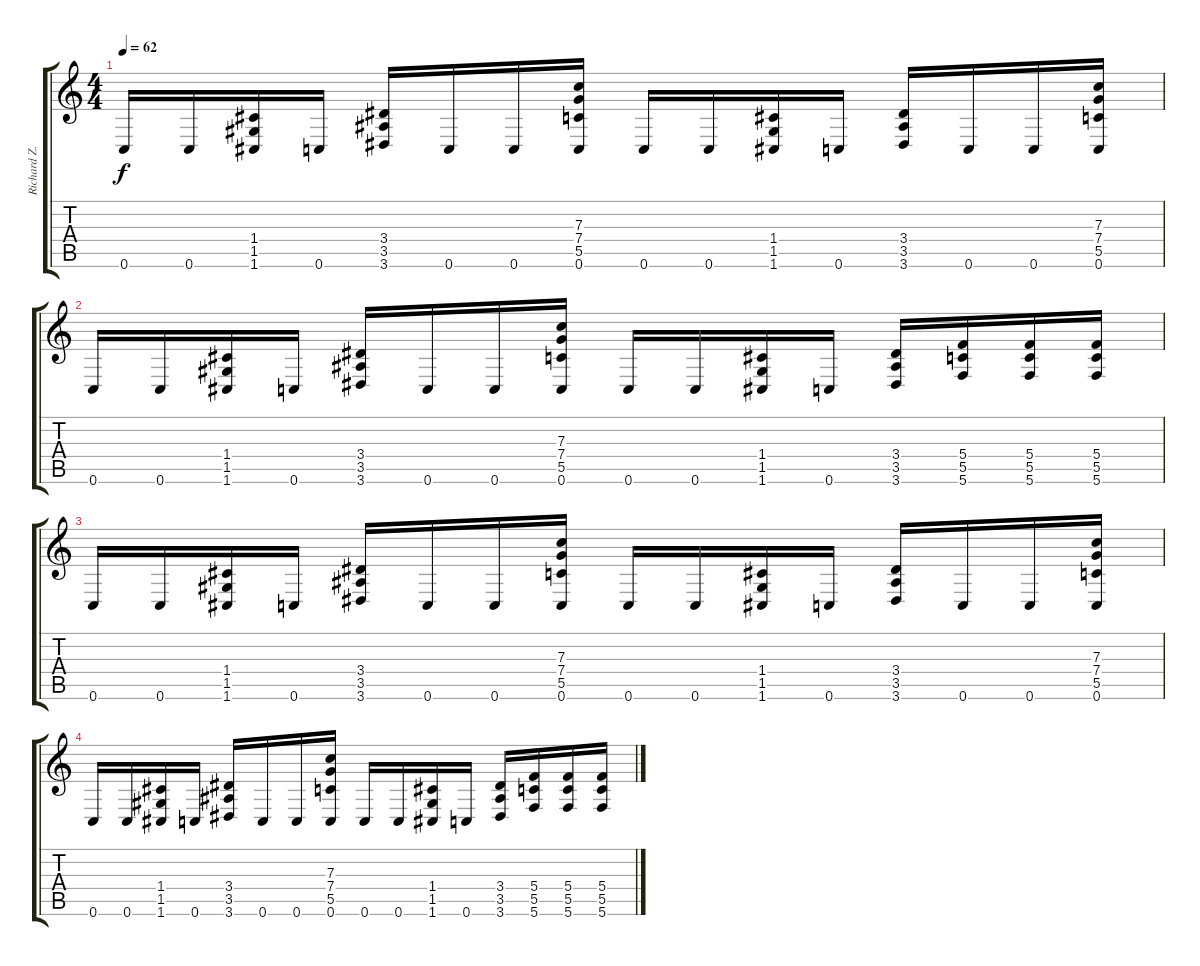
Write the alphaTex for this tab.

\track ("Richard Z. Kruspe Bernstein" "Richard Z.") {instrument acousticguitarsteel}
\staff {score tabs}
\tuning (D4 A3 F3 C3 G2 C2) {hide}
\ts (4 4)
\tempo 62
\clef g2
\ks c
0.6.16{dy f} 0.6.16 (1.4 1.5 1.6).16 0.6.16 (3.4 3.5 3.6).16 0.6.16 0.6.16 (7.3 7.4 5.5 0.6).16 0.6.16 0.6.16 (1.4 1.5 1.6).16 0.6.16 (3.4 3.5 3.6).16 0.6.16 0.6.16 (7.3 7.4 5.5 0.6).16 |
0.6.16 0.6.16 (1.4 1.5 1.6).16 0.6.16 (3.4 3.5 3.6).16 0.6.16 0.6.16 (7.3 7.4 5.5 0.6).16 0.6.16 0.6.16 (1.4 1.5 1.6).16 0.6.16 (3.4 3.5 3.6).16 (5.4 5.5 5.6).16 (5.4 5.5 5.6).16 (5.4 5.5 5.6).16 |
0.6.16 0.6.16 (1.4 1.5 1.6).16 0.6.16 (3.4 3.5 3.6).16 0.6.16 0.6.16 (7.3 7.4 5.5 0.6).16 0.6.16 0.6.16 (1.4 1.5 1.6).16 0.6.16 (3.4 3.5 3.6).16 0.6.16 0.6.16 (7.3 7.4 5.5 0.6).16 |
0.6.16 0.6.16 (1.4 1.5 1.6).16 0.6.16 (3.4 3.5 3.6).16 0.6.16 0.6.16 (7.3 7.4 5.5 0.6).16 0.6.16 0.6.16 (1.4 1.5 1.6).16 0.6.16 (3.4 3.5 3.6).16 (5.4 5.5 5.6).16 (5.4 5.5 5.6).16 (5.4 5.5 5.6).16
